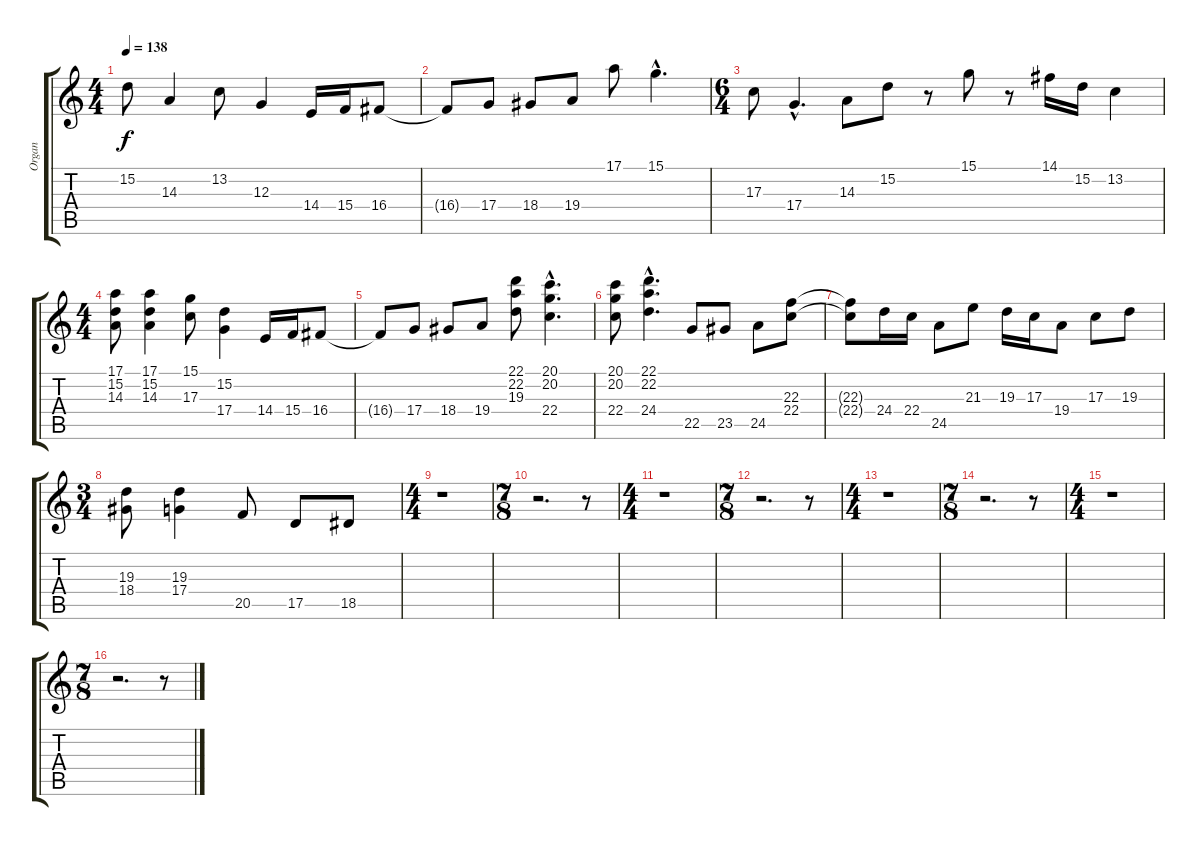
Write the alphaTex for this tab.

\track ("Organ" "Organ") {instrument rockorgan}
\staff {score tabs}
\tuning (E4 B3 G3 D3 A2 E2) {hide}
\ts (4 4)
\tempo 138
\clef g2
\ks c
15.2.8{dy f} 14.3.4 13.2.8 12.3.4 14.4.16 15.4.16 16.4.8 |
16.4{t}.8 17.4.8 18.4.8 19.4.8 17.1.8 15.1{hac}.4{d} |
\ts (6 4)
17.3.8 17.4{hac}.4{d} 14.3.8 15.2.8 r.8 15.1.8 r.8 14.1.16 15.2.16 13.2.4 |
\ts (4 4)
(17.1 15.2 14.3).8 (17.1 15.2 14.3).4 (15.1 17.3).8 (15.2 17.4).4 14.4.16 15.4.16 16.4.8 |
16.4{t}.8 17.4.8 18.4.8 19.4.8 (22.1 22.2 19.3).8 (20.1{hac} 20.2{hac} 22.4{hac}).4{d} |
(20.1 20.2 22.4).8 (22.1{hac} 22.2{hac} 24.4{hac}).4{d} 22.5.8 23.5.8 24.5.8 (22.3 22.4).8 |
(22.3{t} 22.4{t}).8 24.4.16 22.4.16 24.5.8 21.3.8 19.3.16 17.3.16 19.4.8 17.3.8 19.3.8 |
\ts (3 4)
(19.3 18.4).8 (19.3 17.4).4 20.5.8 17.5.8 18.5.8 |
\ts (4 4)
r.1 |
\ts (7 8)
r.2{d} r.8 |
\ts (4 4)
r.1 |
\ts (7 8)
r.2{d} r.8 |
\ts (4 4)
r.1 |
\ts (7 8)
r.2{d} r.8 |
\ts (4 4)
r.1 |
\ts (7 8)
r.2{d} r.8
